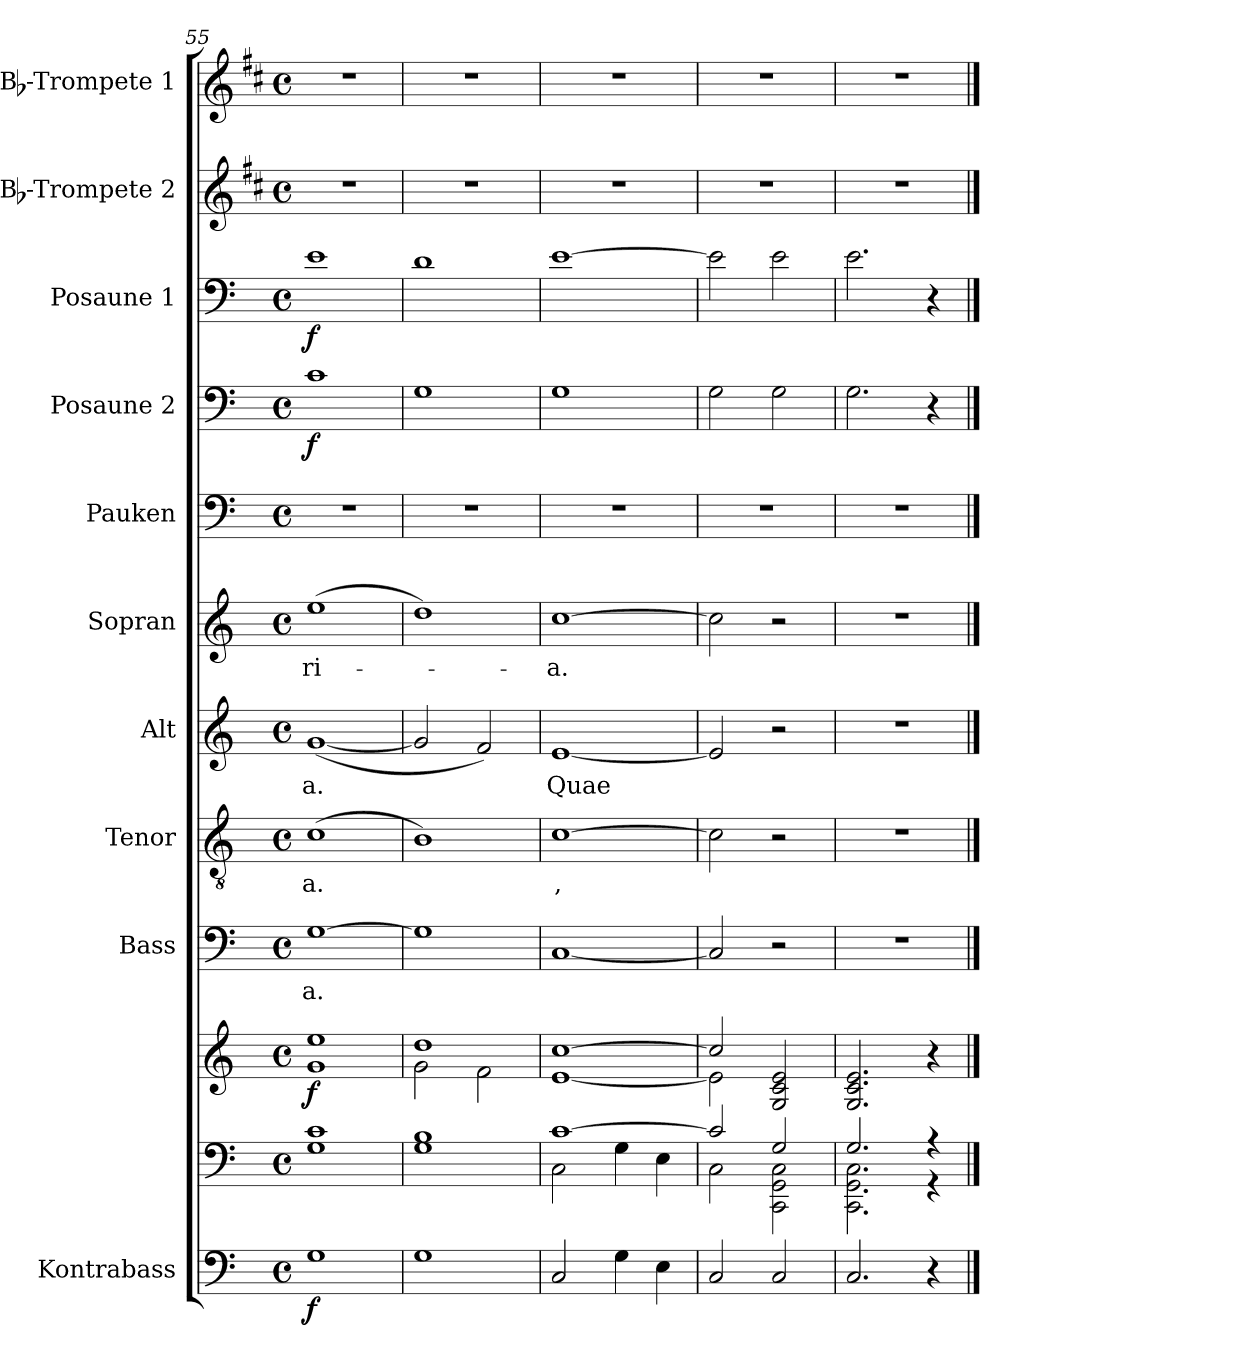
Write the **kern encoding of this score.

**kern	**dynam	**kern	**kern	**dynam	**kern	**text	**kern	**text	**kern	**text	**kern	**text	**kern	**kern	**dynam	**kern	**dynam	**kern	**kern
*part11	*part11	*part10	*part10	*part10	*part9	*part9	*part8	*part8	*part7	*part7	*part6	*part6	*part5	*part4	*part4	*part3	*part3	*part2	*part1
*staff12	*staff12	*staff11	*staff10	*staff10/11	*staff9	*staff9	*staff8	*staff8	*staff7	*staff7	*staff6	*staff6	*staff5	*staff4	*staff4	*staff3	*staff3	*staff2	*staff1
*I"Kontrabass	*	*	*	*	*I"Bass	*	*I"Tenor	*	*I"Alt	*	*I"Sopran	*	*I"Pauken	*I"Posaune 2	*	*I"Posaune 1	*	*I"Bb-Trompete 2	*I"Bb-Trompete 1
*I'Kb.	*	*	*	*	*I'B.	*	*I'T.	*	*I'A.	*	*I'S.	*	*I'Pk.	*I'Pos. 2	*	*I'Pos. 1	*	*I'Bb Trp. 2	*I'Bb Trp. 1
*clefF4	*	*clefF4	*clefG2	*	*clefF4	*	*clefGv2	*	*clefG2	*	*clefG2	*	*clefF4	*clefF4	*	*clefF4	*	*clefG2	*clefG2
*ITrd7c12	*	*	*	*	*	*	*	*	*	*	*	*	*	*	*	*	*	*ITrd1c2	*ITrd1c2
*k[]	*	*k[]	*k[]	*	*k[]	*	*k[]	*	*k[]	*	*k[]	*	*k[]	*k[]	*	*k[]	*	*k[]	*k[]
*C:	*	*C:	*C:	*	*C:	*	*C:	*	*C:	*	*C:	*	*C:	*C:	*	*C:	*	*C:	*C:
*M4/4	*	*M4/4	*M4/4	*	*M4/4	*	*M4/4	*	*M4/4	*	*M4/4	*	*M4/4	*M4/4	*	*M4/4	*	*M4/4	*M4/4
*met(c)	*	*met(c)	*met(c)	*	*met(c)	*	*met(c)	*	*met(c)	*	*met(c)	*	*met(c)	*met(c)	*	*met(c)	*	*met(c)	*met(c)
=55	=55	=55	=55	=55	=55	=55	=55	=55	=55	=55	=55	=55	=55	=55	=55	=55	=55	=55	=55
*	*	*^	*^	*	*	*	*	*	*	*	*	*	*	*	*	*	*	*	*
!	!LO:DY:b	!	!	!	!	!LO:DY:b	!	!LO:LY:b	!	!LO:LY:b	!	!LO:LY:b	!	!LO:LY:b	!	!	!LO:DY:b	!	!LO:DY:b	!	!
1GG	f	1c	1G	1ee	1g	f	[1G	-a.	(>1c	-a.	(<[1g	-a.	(>1ee	-ri-	1r	1c	f	1e	f	1r	1r
=56	=56	=56	=56	=56	=56	=56	=56	=56	=56	=56	=56	=56	=56	=56	=56	=56	=56	=56	=56	=56	=56
1GG	.	1B	1G	1dd	2g\	.	1G]	.	1B)	.	2g/]	.	1dd)	.	1r	1G	.	1d	.	1r	1r
.	.	.	.	.	2f\	.	.	.	.	.	2f/)	.	.	.	.	.	.	.	.	.	.
=57	=57	=57	=57	=57	=57	=57	=57	=57	=57	=57	=57	=57	=57	=57	=57	=57	=57	=57	=57	=57	=57
!	!	!	!	!	!	!	!	!	!	!LO:LY:b	!	!LO:LY:b	!	!LO:LY:b	!	!	!	!	!	!	!
2CC/	.	[>1c	2C\	[>1cc	[<1e	.	[1C	.	[1c	,	[1e	Quae	[1cc	-a.	1r	1G	.	[1e	.	1r	1r
4GG\	.	.	4G\	.	.	.	.	.	.	.	.	.	.	.	.	.	.	.	.	.	.
4EE\	.	.	4E\	.	.	.	.	.	.	.	.	.	.	.	.	.	.	.	.	.	.
=58	=58	=58	=58	=58	=58	=58	=58	=58	=58	=58	=58	=58	=58	=58	=58	=58	=58	=58	=58	=58	=58
2CC/	.	2c/]	2C\	2cc/]	2e\]	.	2C/]	.	2c\]	.	2e/]	.	2cc\]	.	1r	2G\	.	2e\]	.	1r	1r
2CC/	.	2G/	2CC\ 2GG\ 2C\	2G/ 2c/ 2e/	2ryy	.	2r	.	2r	.	2r	.	2r	.	.	2G\	.	2e\	.	.	.
*	*	*	*	*v	*v	*	*	*	*	*	*	*	*	*	*	*	*	*	*	*	*
=59	=59	=59	=59	=59	=59	=59	=59	=59	=59	=59	=59	=59	=59	=59	=59	=59	=59	=59	=59	=59
2.CC/	.	2.G/	2.CC\ 2.GG\ 2.C\	2.G/ 2.c/ 2.e/	.	1r	.	1r	.	1r	.	1r	.	1r	2.G\	.	2.e\	.	1r	1r
4r	.	4r	4r	4r	.	.	.	.	.	.	.	.	.	.	4r	.	4r	.	.	.
*	*	*v	*v	*	*	*	*	*	*	*	*	*	*	*	*	*	*	*	*	*
==	==	==	==	==	==	==	==	==	==	==	==	==	==	==	==	==	==	==	==
*-	*-	*-	*-	*-	*-	*-	*-	*-	*-	*-	*-	*-	*-	*-	*-	*-	*-	*-	*-
